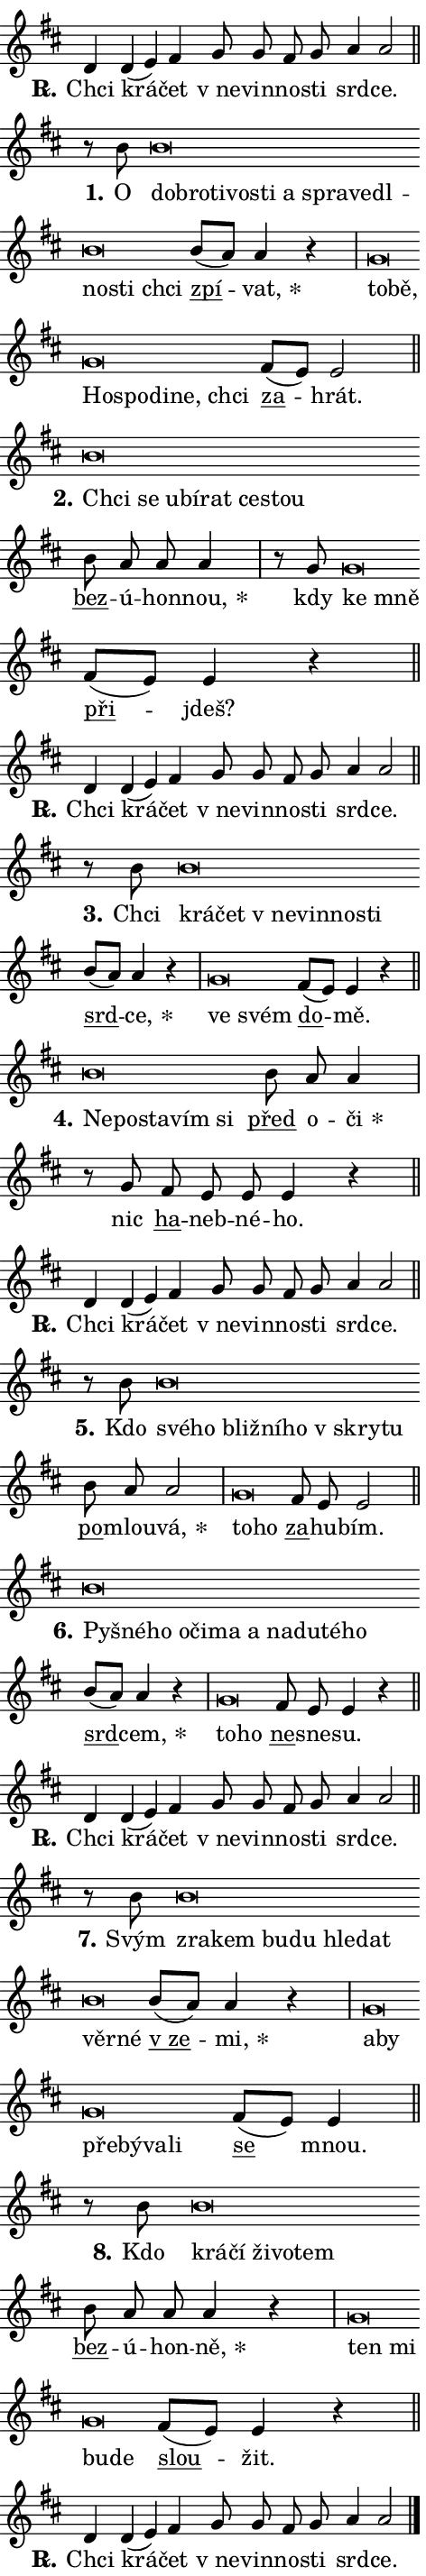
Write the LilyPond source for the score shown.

\version "2.24.0"
\header { tagline = "" }
\paper {
  indent = 0\cm
  top-margin = 0\cm
  right-margin = 0.13\cm % to fit lyric hyphens
  bottom-margin = 0\cm
  left-margin = 0\cm
  paper-width = 8\cm
  page-breaking = #ly:one-page-breaking
  system-system-spacing.basic-distance = #11
  score-system-spacing.basic-distance = #11
  ragged-last = ##f
}


%% Author: Thomas Morley
%% https://lists.gnu.org/archive/html/lilypond-user/2020-05/msg00002.html
#(define (line-position grob)
"Returns position of @var[grob} in current system:
   @code{'start}, if at first time-step
   @code{'end}, if at last time-step
   @code{'middle} otherwise
"
  (let* ((col (ly:item-get-column grob))
         (ln (ly:grob-object col 'left-neighbor))
         (rn (ly:grob-object col 'right-neighbor))
         (col-to-check-left (if (ly:grob? ln) ln col))
         (col-to-check-right (if (ly:grob? rn) rn col))
         (break-dir-left
           (and
             (ly:grob-property col-to-check-left 'non-musical #f)
             (ly:item-break-dir col-to-check-left)))
         (break-dir-right
           (and
             (ly:grob-property col-to-check-right 'non-musical #f)
             (ly:item-break-dir col-to-check-right))))
        (cond ((eqv? 1 break-dir-left) 'start)
              ((eqv? -1 break-dir-right) 'end)
              (else 'middle))))

#(define (tranparent-at-line-position vctor)
  (lambda (grob)
  "Relying on @code{line-position} select the relevant enry from @var{vctor}.
Used to determine transparency,"
    (case (line-position grob)
      ((end) (not (vector-ref vctor 0)))
      ((middle) (not (vector-ref vctor 1)))
      ((start) (not (vector-ref vctor 2))))))

noteHeadBreakVisibility =
#(define-music-function (break-visibility)(vector?)
"Makes @code{NoteHead}s transparent relying on @var{break-visibility}"
#{
  \override NoteHead.transparent =
    #(tranparent-at-line-position break-visibility)
#})

#(define delete-ledgers-for-transparent-note-heads
  (lambda (grob)
    "Reads whether a @code{NoteHead} is transparent.
If so this @code{NoteHead} is removed from @code{'note-heads} from
@var{grob}, which is supposed to be @code{LedgerLineSpanner}.
As a result ledgers are not printed for this @code{NoteHead}"
    (let* ((nhds-array (ly:grob-object grob 'note-heads))
           (nhds-list
             (if (ly:grob-array? nhds-array)
                 (ly:grob-array->list nhds-array)
                 '()))
           ;; Relies on the transparent-property being done before
           ;; Staff.LedgerLineSpanner.after-line-breaking is executed.
           ;; This is fragile ...
           (to-keep
             (remove
               (lambda (nhd)
                 (ly:grob-property nhd 'transparent #f))
               nhds-list)))
      ;; TODO find a better method to iterate over grob-arrays, similiar
      ;; to filter/remove etc for lists
      ;; For now rebuilt from scratch
      (set! (ly:grob-object grob 'note-heads)  '())
      (for-each
        (lambda (nhd)
          (ly:pointer-group-interface::add-grob grob 'note-heads nhd))
        to-keep))))

squashNotes = {
  \override NoteHead.X-extent = #'(-0.2 . 0.2)
  \override NoteHead.Y-extent = #'(-0.75 . 0)
  \override NoteHead.stencil =
    #(lambda (grob)
       (let ((pos (ly:grob-property grob 'staff-position)))
         (begin
           (if (< pos -7) (display "ERROR: Lower brevis then expected\n") (display ""))
           (if (<= pos -6) ly:text-interface::print ly:note-head::print))))
}
unSquashNotes = {
  \revert NoteHead.X-extent
  \revert NoteHead.Y-extent
  \revert NoteHead.stencil
}

hideNotes = \noteHeadBreakVisibility #begin-of-line-visible
unHideNotes = \noteHeadBreakVisibility #all-visible

% work-around for resetting accidentals
% https://lilypond.org/doc/v2.23/Documentation/notation/displaying-rhythms#unmetered-music
cadenzaMeasure = {
  \cadenzaOff
  \partial 1024 s1024
  \cadenzaOn
}

#(define-markup-command (accent layout props text) (markup?)
  "Underline accented syllable"
  (interpret-markup layout props
    #{\markup \override #'(offset . 4.3) \underline { #text }#}))

responsum = \markup \concat {
  "R" \hspace #-1.05 \path #0.1 #'((moveto 0 0.07) (lineto 0.9 0.8)) \hspace #0.05 "."
}

spaceSize = #0.6828661417322834 % exact space size for TeX Gyre Schola

\layout {
  \context {
    \Staff
    \remove "Time_signature_engraver"
    \override LedgerLineSpanner.after-line-breaking = #delete-ledgers-for-transparent-note-heads
  }
  \context {
    \Lyrics {
      \override LyricSpace.minimum-distance = \spaceSize
      \override LyricText.font-name = #"TeX Gyre Schola"
      \override LyricText.font-size = 1
      \override StanzaNumber.font-name = #"TeX Gyre Schola Bold"
      \override StanzaNumber.font-size = 1
    }
  }
  \context {
    \Score 
    \override NoteHead.text =
      #(lambda (grob) 
        (let ((pos (ly:grob-property grob 'staff-position)))
          #{\markup {
            \combine
              \halign #-0.55 \raise #(if (= pos -6) 0 0.5) \override #'(thickness . 2) \draw-line #'(3.2 . 0)
              \musicglyph "noteheads.sM1"
          }#}))
  }
}

% magnetic-lyrics.ily
%
%   written by
%     Jean Abou Samra <jean@abou-samra.fr>
%     Werner Lemberg <wl@gnu.org>
%
%   adapted by
%     Jiri Hon <jiri.hon@gmail.com>
%
% Version 2022-Apr-15

% https://www.mail-archive.com/lilypond-user@gnu.org/msg149350.html

#(define (Left_hyphen_pointer_engraver context)
   "Collect syllable-hyphen-syllable occurrences in lyrics and store
them in properties.  This engraver only looks to the left.  For
example, if the lyrics input is @code{foo -- bar}, it does the
following.

@itemize @bullet
@item
Set the @code{text} property of the @code{LyricHyphen} grob between
@q{foo} and @q{bar} to @code{foo}.

@item
Set the @code{left-hyphen} property of the @code{LyricText} grob with
text @q{foo} to the @code{LyricHyphen} grob between @q{foo} and
@q{bar}.
@end itemize

Use this auxiliary engraver in combination with the
@code{lyric-@/text::@/apply-@/magnetic-@/offset!} hook."
   (let ((hyphen #f)
         (text #f))
     (make-engraver
      (acknowledgers
       ((lyric-syllable-interface engraver grob source-engraver)
        (set! text grob)))
      (end-acknowledgers
       ((lyric-hyphen-interface engraver grob source-engraver)
        ;(when (not (grob::has-interface grob 'lyric-space-interface))
          (set! hyphen grob)));)
      ((stop-translation-timestep engraver)
       (when (and text hyphen)
         (ly:grob-set-object! text 'left-hyphen hyphen))
       (set! text #f)
       (set! hyphen #f)))))

#(define (lyric-text::apply-magnetic-offset! grob)
   "If the space between two syllables is less than the value in
property @code{LyricText@/.details@/.squash-threshold}, move the right
syllable to the left so that it gets concatenated with the left
syllable.

Use this function as a hook for
@code{LyricText@/.after-@/line-@/breaking} if the
@code{Left_@/hyphen_@/pointer_@/engraver} is active."
   (let ((hyphen (ly:grob-object grob 'left-hyphen #f)))
     (when hyphen
       (let ((left-text (ly:spanner-bound hyphen LEFT)))
         (when (grob::has-interface left-text 'lyric-syllable-interface)
           (let* ((common (ly:grob-common-refpoint grob left-text X))
                  (this-x-ext (ly:grob-extent grob common X))
                  (left-x-ext
                   (begin
                     ;; Trigger magnetism for left-text.
                     (ly:grob-property left-text 'after-line-breaking)
                     (ly:grob-extent left-text common X)))
                  ;; `delta` is the gap width between two syllables.
                  (delta (- (interval-start this-x-ext)
                            (interval-end left-x-ext)))
                  (details (ly:grob-property grob 'details))
                  (threshold (assoc-get 'squash-threshold details 0.2)))
             (when (< delta threshold)
               (let* (;; We have to manipulate the input text so that
                      ;; ligatures crossing syllable boundaries are not
                      ;; disabled.  For languages based on the Latin
                      ;; script this is essentially a beautification.
                      ;; However, for non-Western scripts it can be a
                      ;; necessity.
                      (lt (ly:grob-property left-text 'text))
                      (rt (ly:grob-property grob 'text))
                      (is-space (grob::has-interface hyphen 'lyric-space-interface))
                      (space (if is-space " " ""))
                      (extra-delta (if is-space spaceSize 0))
                      ;; Append new syllable.
                      (ltrt-space (if (and (string? lt) (string? rt))
                                (string-append lt space rt)
                                (make-concat-markup (list lt space rt))))
                      ;; Right-align `ltrt` to the right side.
                      (ltrt-space-markup (grob-interpret-markup
                               grob
                               (make-translate-markup
                                (cons (interval-length this-x-ext) 0)
                                (make-right-align-markup ltrt-space)))))
                 (begin
                   ;; Don't print `left-text`.
                   (ly:grob-set-property! left-text 'stencil #f)
                   ;; Set text and stencil (which holds all collected
                   ;; syllables so far) and shift it to the left.
                   (ly:grob-set-property! grob 'text ltrt-space)
                   (ly:grob-set-property! grob 'stencil ltrt-space-markup)
                   (ly:grob-translate-axis! grob (- (- delta extra-delta)) X))))))))))


#(define (lyric-hyphen::displace-bounds-first grob)
   ;; Make very sure this callback isn't triggered too early.
   (let ((left (ly:spanner-bound grob LEFT))
         (right (ly:spanner-bound grob RIGHT)))
     (ly:grob-property left 'after-line-breaking)
     (ly:grob-property right 'after-line-breaking)
     (ly:lyric-hyphen::print grob)))

squashThreshold = #0.4

\layout {
  \context {
    \Lyrics
    \consists #Left_hyphen_pointer_engraver
    \override LyricText.after-line-breaking =
      #lyric-text::apply-magnetic-offset!
    \override LyricHyphen.stencil = #lyric-hyphen::displace-bounds-first
    \override LyricText.details.squash-threshold = \squashThreshold
    \override LyricHyphen.minimum-distance = 0
    \override LyricHyphen.minimum-length = \squashThreshold
  }
}

squashText = \override LyricText.details.squash-threshold = 9999
unSquashText = \override LyricText.details.squash-threshold = \squashThreshold

leftText = \override LyricText.self-alignment-X = #LEFT
unLeftText = \revert LyricText.self-alignment-X

starOffset = #(lambda (grob) 
                (let ((x_offset (ly:self-alignment-interface::aligned-on-x-parent grob)))
                  (if (= x_offset 0) 0 (+ x_offset 1.2))))

star = #(define-music-function (syllable)(string?)
"Append star separator at the end of a syllable"
#{
  \once \override LyricText.X-offset = #starOffset
  \lyricmode { \markup {
    #syllable
    \override #'((font-name . "TeX Gyre Schola Bold")) \hspace #0.2 \lower #0.65 \larger "*"
  } }
#})

starAccent = #(define-music-function (syllable)(string?)
"Append star separator at the end of a syllable and make accent"
#{
  \once \override LyricText.X-offset = #starOffset
  \lyricmode { \markup {
    \accent #syllable
    \override #'((font-name . "TeX Gyre Schola Bold")) \hspace #0.2 \lower #0.65 \larger "*"
  } }
#})

breath = #(define-music-function (syllable)(string?)
"Append breathing indicator at the end of a syllable"
#{
  \lyricmode { \markup { #syllable "+" } }
#})

optionalBreath = #(define-music-function (syllable)(string?)
"Append optional breathing indicator at the end of a syllable"
#{
  \lyricmode { \markup { #syllable "(+)" } }
#})


\score {
    <<
        \new Voice = "melody" { \cadenzaOn \key d \major \relative { d'4 d( e) fis \bar "" g8 g fis g \bar "" a4 a2 \cadenzaMeasure \bar "||" \break } }
        \new Lyrics \lyricsto "melody" { \lyricmode { \set stanza = \responsum
Chci krá -- čet "v ne" -- vin -- no -- sti srd -- ce. } }
    >>
    \layout {}
}

\score {
    <<
        \new Voice = "melody" { \cadenzaOn \key d \major \relative { r8 b'8 \squashNotes b\breve*1/16 \hideNotes \breve*1/16 \bar "" \breve*1/16 \bar "" \breve*1/16 \bar "" \breve*1/16 \bar "" \breve*1/16 \bar "" \breve*1/16 \bar "" \breve*1/16 \bar "" \breve*1/16 \bar "" \breve*1/16 \bar "" \breve*1/16 \breve*1/16 \bar "" \unHideNotes \unSquashNotes \bar "" b8[( a)] a4 r \cadenzaMeasure \bar "|" \squashNotes g\breve*1/16 \hideNotes \breve*1/16 \bar "" \breve*1/16 \bar "" \breve*1/16 \bar "" \breve*1/16 \bar "" \breve*1/16 \breve*1/16 \bar "" \unHideNotes \unSquashNotes \bar "" fis8[( e)] e2 \cadenzaMeasure \bar "||" \break } }
        \new Lyrics \lyricsto "melody" { \lyricmode { \set stanza = "1."
O \leftText dob -- \squashText ro -- ti -- vo -- sti a spra -- ve -- dl -- no -- sti chci \unLeftText \unSquashText \markup \accent zpí -- \star vat, \leftText to -- \squashText bě, Ho -- spo -- di -- ne, chci \unLeftText \unSquashText \markup \accent za -- hrát. } }
    >>
    \layout {}
}

\score {
    <<
        \new Voice = "melody" { \cadenzaOn \key d \major \relative { \squashNotes b'\breve*1/16 \hideNotes \breve*1/16 \bar "" \breve*1/16 \bar "" \breve*1/16 \bar "" \breve*1/16 \bar "" \breve*1/16 \breve*1/16 \bar "" \unHideNotes \unSquashNotes \bar "" b8 a a a4 \cadenzaMeasure \bar "|" r8 g8 \squashNotes g\breve*1/16 \hideNotes \breve*1/16 \bar "" \unHideNotes \unSquashNotes \bar "" fis8[( e)] e4 r \cadenzaMeasure \bar "||" \break } }
        \new Lyrics \lyricsto "melody" { \lyricmode { \set stanza = "2."
\leftText Chci \squashText se u -- bí -- rat ce -- stou \unLeftText \unSquashText \markup \accent bez -- ú -- hon -- \star nou, kdy \leftText ke \squashText mně \unLeftText \unSquashText \markup \accent při -- jdeš? } }
    >>
    \layout {}
}

\score {
    <<
        \new Voice = "melody" { \cadenzaOn \key d \major \relative { d'4 d( e) fis \bar "" g8 g fis g \bar "" a4 a2 \cadenzaMeasure \bar "||" \break } }
        \new Lyrics \lyricsto "melody" { \lyricmode { \set stanza = \responsum
Chci krá -- čet "v ne" -- vin -- no -- sti srd -- ce. } }
    >>
    \layout {}
}

\score {
    <<
        \new Voice = "melody" { \cadenzaOn \key d \major \relative { r8 b'8 \squashNotes b\breve*1/16 \hideNotes \breve*1/16 \bar "" \breve*1/16 \bar "" \breve*1/16 \bar "" \breve*1/16 \breve*1/16 \bar "" \unHideNotes \unSquashNotes \bar "" b8[( a)] a4 r \cadenzaMeasure \bar "|" \squashNotes g\breve*1/16 \hideNotes \breve*1/16 \bar "" \unHideNotes \unSquashNotes \bar "" fis8[( e)] e4 r \cadenzaMeasure \bar "||" \break } }
        \new Lyrics \lyricsto "melody" { \lyricmode { \set stanza = "3."
Chci \leftText krá -- \squashText čet "v ne" -- vin -- no -- sti \unLeftText \unSquashText \markup \accent srd -- \star ce, \leftText ve \squashText svém \unLeftText \unSquashText \markup \accent do -- mě. } }
    >>
    \layout {}
}

\score {
    <<
        \new Voice = "melody" { \cadenzaOn \key d \major \relative { \squashNotes b'\breve*1/16 \hideNotes \breve*1/16 \bar "" \breve*1/16 \bar "" \breve*1/16 \breve*1/16 \bar "" \unHideNotes \unSquashNotes \bar "" b8 a a4 \cadenzaMeasure \bar "|" r8 g8 \bar "" fis8 e e e4 r \cadenzaMeasure \bar "||" \break } }
        \new Lyrics \lyricsto "melody" { \lyricmode { \set stanza = "4."
\leftText Ne -- \squashText po -- sta -- vím si \unLeftText \unSquashText \markup \accent před o -- \star či nic \markup \accent ha -- neb -- né -- ho. } }
    >>
    \layout {}
}

\score {
    <<
        \new Voice = "melody" { \cadenzaOn \key d \major \relative { d'4 d( e) fis \bar "" g8 g fis g \bar "" a4 a2 \cadenzaMeasure \bar "||" \break } }
        \new Lyrics \lyricsto "melody" { \lyricmode { \set stanza = \responsum
Chci krá -- čet "v ne" -- vin -- no -- sti srd -- ce. } }
    >>
    \layout {}
}

\score {
    <<
        \new Voice = "melody" { \cadenzaOn \key d \major \relative { r8 b'8 \squashNotes b\breve*1/16 \hideNotes \breve*1/16 \bar "" \breve*1/16 \bar "" \breve*1/16 \bar "" \breve*1/16 \bar "" \breve*1/16 \breve*1/16 \bar "" \unHideNotes \unSquashNotes \bar "" b8 a a2 \cadenzaMeasure \bar "|" \squashNotes g\breve*1/16 \hideNotes \breve*1/16 \bar "" \unHideNotes \unSquashNotes \bar "" fis8 e e2 \cadenzaMeasure \bar "||" \break } }
        \new Lyrics \lyricsto "melody" { \lyricmode { \set stanza = "5."
Kdo \leftText své -- \squashText ho bliž -- ní -- ho "v skry" -- tu \unLeftText \unSquashText \markup \accent po -- mlou -- \star vá, \leftText to -- \squashText ho \unLeftText \unSquashText \markup \accent za -- hu -- bím. } }
    >>
    \layout {}
}

\score {
    <<
        \new Voice = "melody" { \cadenzaOn \key d \major \relative { \squashNotes b'\breve*1/16 \hideNotes \breve*1/16 \bar "" \breve*1/16 \bar "" \breve*1/16 \bar "" \breve*1/16 \bar "" \breve*1/16 \bar "" \breve*1/16 \bar "" \breve*1/16 \bar "" \breve*1/16 \bar "" \breve*1/16 \breve*1/16 \bar "" \unHideNotes \unSquashNotes \bar "" b8[( a)] a4 r \cadenzaMeasure \bar "|" \squashNotes g\breve*1/16 \hideNotes \breve*1/16 \bar "" \unHideNotes \unSquashNotes \bar "" fis8 e e4 r \cadenzaMeasure \bar "||" \break } }
        \new Lyrics \lyricsto "melody" { \lyricmode { \set stanza = "6."
\leftText Py -- \squashText šné -- ho o -- či -- ma a na -- du -- té -- ho \unLeftText \unSquashText \markup \accent srd -- \star cem, \leftText to -- \squashText ho \unLeftText \unSquashText \markup \accent ne -- sne -- su. } }
    >>
    \layout {}
}

\score {
    <<
        \new Voice = "melody" { \cadenzaOn \key d \major \relative { d'4 d( e) fis \bar "" g8 g fis g \bar "" a4 a2 \cadenzaMeasure \bar "||" \break } }
        \new Lyrics \lyricsto "melody" { \lyricmode { \set stanza = \responsum
Chci krá -- čet "v ne" -- vin -- no -- sti srd -- ce. } }
    >>
    \layout {}
}

\score {
    <<
        \new Voice = "melody" { \cadenzaOn \key d \major \relative { r8 b'8 \squashNotes b\breve*1/16 \hideNotes \breve*1/16 \bar "" \breve*1/16 \bar "" \breve*1/16 \bar "" \breve*1/16 \bar "" \breve*1/16 \bar "" \breve*1/16 \breve*1/16 \bar "" \unHideNotes \unSquashNotes \bar "" b8[( a)] a4 r \cadenzaMeasure \bar "|" \squashNotes g\breve*1/16 \hideNotes \breve*1/16 \bar "" \breve*1/16 \bar "" \breve*1/16 \bar "" \breve*1/16 \breve*1/16 \bar "" \unHideNotes \unSquashNotes \bar "" fis8[( e)] e4 \cadenzaMeasure \bar "||" \break } }
        \new Lyrics \lyricsto "melody" { \lyricmode { \set stanza = "7."
Svým \leftText zra -- \squashText kem bu -- du hle -- dat věr -- né \unLeftText \unSquashText \markup \accent "v ze" -- \star mi, \leftText a -- \squashText by pře -- bý -- va -- li \unLeftText \unSquashText \markup \accent se mnou. } }
    >>
    \layout {}
}

\score {
    <<
        \new Voice = "melody" { \cadenzaOn \key d \major \relative { r8 b'8 \squashNotes b\breve*1/16 \hideNotes \breve*1/16 \bar "" \breve*1/16 \bar "" \breve*1/16 \breve*1/16 \bar "" \unHideNotes \unSquashNotes \bar "" b8 a a a4 r \cadenzaMeasure \bar "|" \squashNotes g\breve*1/16 \hideNotes \breve*1/16 \bar "" \breve*1/16 \breve*1/16 \bar "" \unHideNotes \unSquashNotes \bar "" fis8[( e)] e4 r \cadenzaMeasure \bar "||" \break } }
        \new Lyrics \lyricsto "melody" { \lyricmode { \set stanza = "8."
Kdo \leftText krá -- \squashText čí ži -- vo -- tem \unLeftText \unSquashText \markup \accent bez -- ú -- hon -- \star ně, \leftText ten \squashText mi bu -- de \unLeftText \unSquashText \markup \accent slou -- žit. } }
    >>
    \layout {}
}

\score {
    <<
        \new Voice = "melody" { \cadenzaOn \key d \major \relative { d'4 d( e) fis \bar "" g8 g fis g \bar "" a4 a2 \cadenzaMeasure \bar "||" \break } \bar "|." }
        \new Lyrics \lyricsto "melody" { \lyricmode { \set stanza = \responsum
Chci krá -- čet "v ne" -- vin -- no -- sti srd -- ce. } }
    >>
    \layout {}
}
